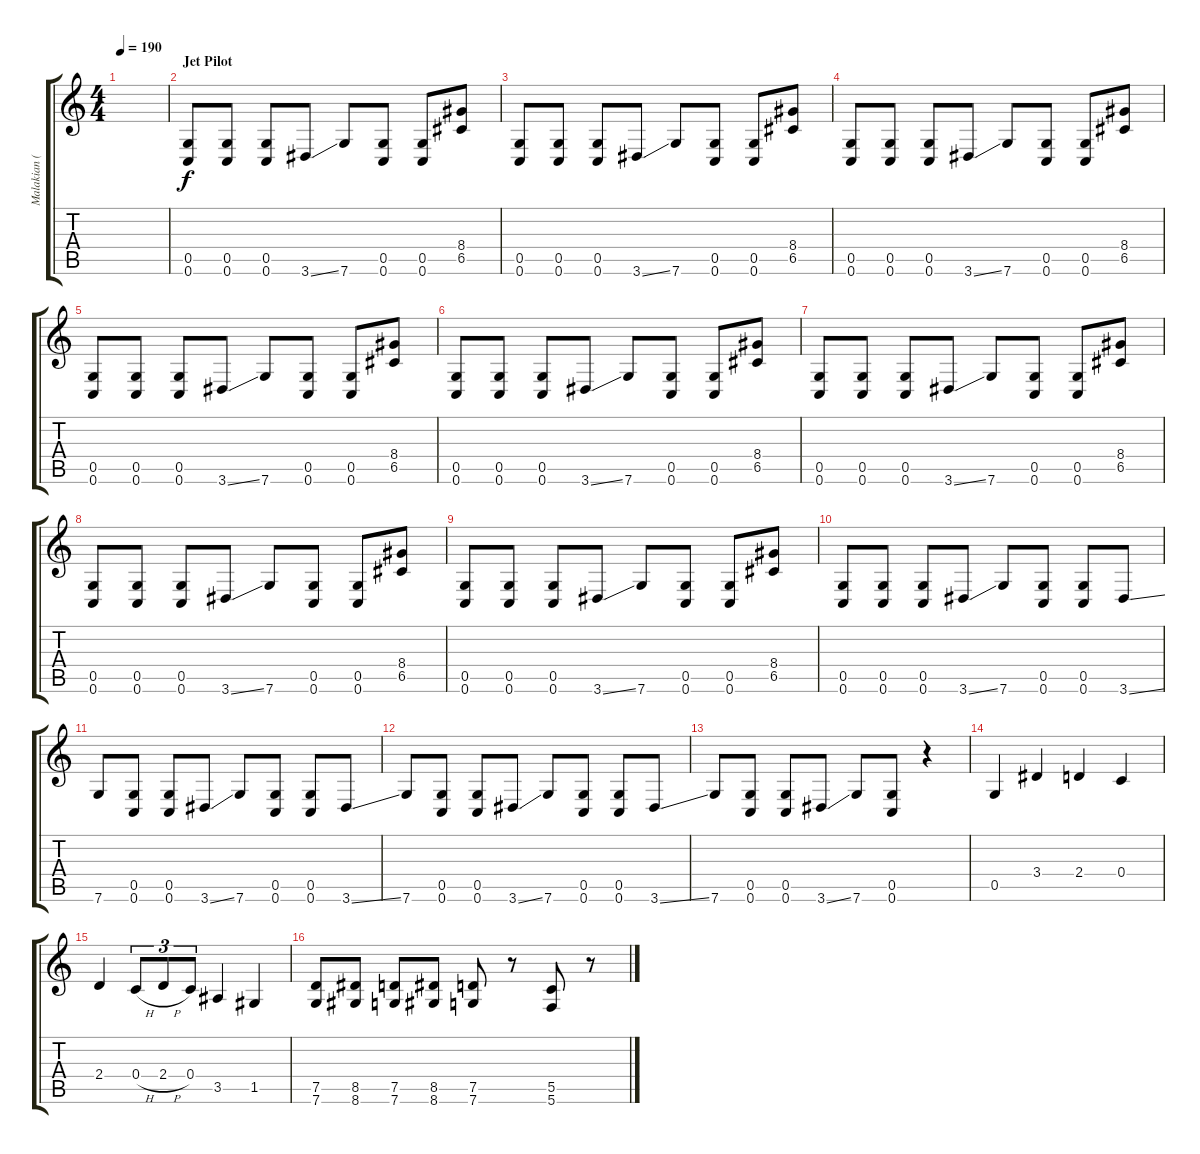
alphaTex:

\track ("Malakian (Dist.)" "Malakian (") {instrument distortionguitar}
\staff {score tabs}
\tuning (D4 A3 F3 C3 G2 C2) {hide}
\ts (4 4)
\tempo 190
\clef g2
\ks c
|
\section ("" "Jet Pilot")
(0.5 0.6).8 (0.5 0.6).8 (0.5 0.6).8 3.6{ss}.8 7.6.8 (0.5 0.6).8 (0.5 0.6).8 (8.4 6.5).8 |
(0.5 0.6).8 (0.5 0.6).8 (0.5 0.6).8 3.6{ss}.8 7.6.8 (0.5 0.6).8 (0.5 0.6).8 (8.4 6.5).8 |
(0.5 0.6).8 (0.5 0.6).8 (0.5 0.6).8 3.6{ss}.8 7.6.8 (0.5 0.6).8 (0.5 0.6).8 (8.4 6.5).8 |
(0.5 0.6).8 (0.5 0.6).8 (0.5 0.6).8 3.6{ss}.8 7.6.8 (0.5 0.6).8 (0.5 0.6).8 (8.4 6.5).8 |
(0.5 0.6).8 (0.5 0.6).8 (0.5 0.6).8 3.6{ss}.8 7.6.8 (0.5 0.6).8 (0.5 0.6).8 (8.4 6.5).8 |
(0.5 0.6).8 (0.5 0.6).8 (0.5 0.6).8 3.6{ss}.8 7.6.8 (0.5 0.6).8 (0.5 0.6).8 (8.4 6.5).8 |
(0.5 0.6).8 (0.5 0.6).8 (0.5 0.6).8 3.6{ss}.8 7.6.8 (0.5 0.6).8 (0.5 0.6).8 (8.4 6.5).8 |
(0.5 0.6).8 (0.5 0.6).8 (0.5 0.6).8 3.6{ss}.8 7.6.8 (0.5 0.6).8 (0.5 0.6).8 (8.4 6.5).8 |
(0.5 0.6).8 (0.5 0.6).8 (0.5 0.6).8 3.6{ss}.8 7.6.8 (0.5 0.6).8 (0.5 0.6).8 3.6{ss}.8 |
7.6.8 (0.5 0.6).8 (0.5 0.6).8 3.6{ss}.8 7.6.8 (0.5 0.6).8 (0.5 0.6).8 3.6{ss}.8 |
7.6.8 (0.5 0.6).8 (0.5 0.6).8 3.6{ss}.8 7.6.8 (0.5 0.6).8 (0.5 0.6).8 3.6{ss}.8 |
7.6.8 (0.5 0.6).8 (0.5 0.6).8 3.6{ss}.8 7.6.8 (0.5 0.6).8 r.4 |
0.5.4 3.4.4 2.4.4 0.4.4 |
2.4.4 0.4{h}.8{tu (3 2)} 2.4{h}.8{tu (3 2)} 0.4.8{tu (3 2)} 3.5.4 1.5.4 |
(7.5 7.6).8 (8.5 8.6).8 (7.5 7.6).8 (8.5 8.6).8 (7.5 7.6).8 r.8 (5.5 5.6).8 r.8
